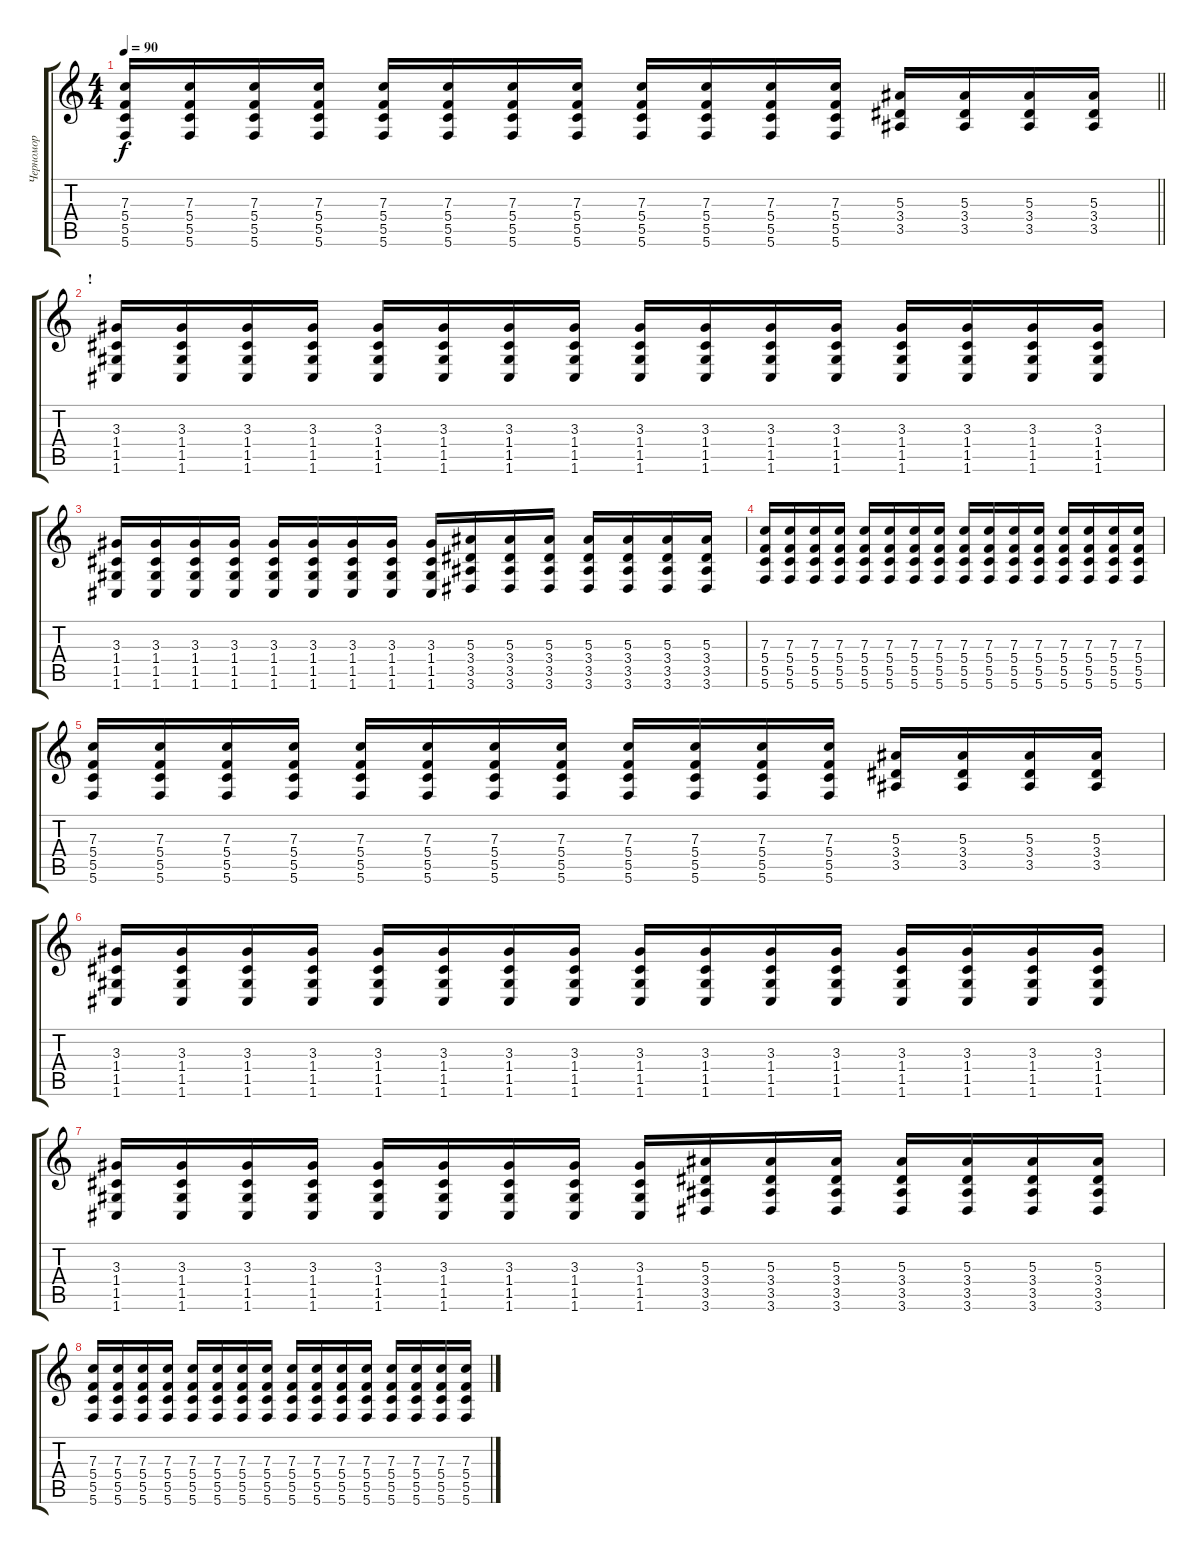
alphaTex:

\track ("Черномор" "Черномор") {instrument distortionguitar}
\staff {score tabs}
\tuning (D4 A3 F3 C3 G2 C2) {hide}
\ts (4 4)
\tempo 90
\clef g2
\barLineRight lightlight
\ks c
(7.3 5.4 5.5 5.6).16{dy f} (7.3 5.4 5.5 5.6).16 (7.3 5.4 5.5 5.6).16 (7.3 5.4 5.5 5.6).16 (7.3 5.4 5.5 5.6).16 (7.3 5.4 5.5 5.6).16 (7.3 5.4 5.5 5.6).16 (7.3 5.4 5.5 5.6).16 (7.3 5.4 5.5 5.6).16 (7.3 5.4 5.5 5.6).16 (7.3 5.4 5.5 5.6).16 (7.3 5.4 5.5 5.6).16 (5.3 3.4 3.5).16 (5.3 3.4 3.5).16 (5.3 3.4 3.5).16 (5.3 3.4 3.5).16 |
\section ("" "!")
(3.3 1.4 1.5 1.6).16 (3.3 1.4 1.5 1.6).16 (3.3 1.4 1.5 1.6).16 (3.3 1.4 1.5 1.6).16 (3.3 1.4 1.5 1.6).16 (3.3 1.4 1.5 1.6).16 (3.3 1.4 1.5 1.6).16 (3.3 1.4 1.5 1.6).16 (3.3 1.4 1.5 1.6).16 (3.3 1.4 1.5 1.6).16 (3.3 1.4 1.5 1.6).16 (3.3 1.4 1.5 1.6).16 (3.3 1.4 1.5 1.6).16 (3.3 1.4 1.5 1.6).16 (3.3 1.4 1.5 1.6).16 (3.3 1.4 1.5 1.6).16 |
(3.3 1.4 1.5 1.6).16 (3.3 1.4 1.5 1.6).16 (3.3 1.4 1.5 1.6).16 (3.3 1.4 1.5 1.6).16 (3.3 1.4 1.5 1.6).16 (3.3 1.4 1.5 1.6).16 (3.3 1.4 1.5 1.6).16 (3.3 1.4 1.5 1.6).16 (3.3 1.4 1.5 1.6).16 (5.3 3.4 3.5 3.6).16 (5.3 3.4 3.5 3.6).16 (5.3 3.4 3.5 3.6).16 (5.3 3.4 3.5 3.6).16 (5.3 3.4 3.5 3.6).16 (5.3 3.4 3.5 3.6).16 (5.3 3.4 3.5 3.6).16 |
(7.3 5.4 5.5 5.6).16 (7.3 5.4 5.5 5.6).16 (7.3 5.4 5.5 5.6).16 (7.3 5.4 5.5 5.6).16 (7.3 5.4 5.5 5.6).16 (7.3 5.4 5.5 5.6).16 (7.3 5.4 5.5 5.6).16 (7.3 5.4 5.5 5.6).16 (7.3 5.4 5.5 5.6).16 (7.3 5.4 5.5 5.6).16 (7.3 5.4 5.5 5.6).16 (7.3 5.4 5.5 5.6).16 (7.3 5.4 5.5 5.6).16 (7.3 5.4 5.5 5.6).16 (7.3 5.4 5.5 5.6).16 (7.3 5.4 5.5 5.6).16 |
(7.3 5.4 5.5 5.6).16 (7.3 5.4 5.5 5.6).16 (7.3 5.4 5.5 5.6).16 (7.3 5.4 5.5 5.6).16 (7.3 5.4 5.5 5.6).16 (7.3 5.4 5.5 5.6).16 (7.3 5.4 5.5 5.6).16 (7.3 5.4 5.5 5.6).16 (7.3 5.4 5.5 5.6).16 (7.3 5.4 5.5 5.6).16 (7.3 5.4 5.5 5.6).16 (7.3 5.4 5.5 5.6).16 (5.3 3.4 3.5).16 (5.3 3.4 3.5).16 (5.3 3.4 3.5).16 (5.3 3.4 3.5).16 |
(3.3 1.4 1.5 1.6).16 (3.3 1.4 1.5 1.6).16 (3.3 1.4 1.5 1.6).16 (3.3 1.4 1.5 1.6).16 (3.3 1.4 1.5 1.6).16 (3.3 1.4 1.5 1.6).16 (3.3 1.4 1.5 1.6).16 (3.3 1.4 1.5 1.6).16 (3.3 1.4 1.5 1.6).16 (3.3 1.4 1.5 1.6).16 (3.3 1.4 1.5 1.6).16 (3.3 1.4 1.5 1.6).16 (3.3 1.4 1.5 1.6).16 (3.3 1.4 1.5 1.6).16 (3.3 1.4 1.5 1.6).16 (3.3 1.4 1.5 1.6).16 |
(3.3 1.4 1.5 1.6).16 (3.3 1.4 1.5 1.6).16 (3.3 1.4 1.5 1.6).16 (3.3 1.4 1.5 1.6).16 (3.3 1.4 1.5 1.6).16 (3.3 1.4 1.5 1.6).16 (3.3 1.4 1.5 1.6).16 (3.3 1.4 1.5 1.6).16 (3.3 1.4 1.5 1.6).16 (5.3 3.4 3.5 3.6).16 (5.3 3.4 3.5 3.6).16 (5.3 3.4 3.5 3.6).16 (5.3 3.4 3.5 3.6).16 (5.3 3.4 3.5 3.6).16 (5.3 3.4 3.5 3.6).16 (5.3 3.4 3.5 3.6).16 |
(7.3 5.4 5.5 5.6).16 (7.3 5.4 5.5 5.6).16 (7.3 5.4 5.5 5.6).16 (7.3 5.4 5.5 5.6).16 (7.3 5.4 5.5 5.6).16 (7.3 5.4 5.5 5.6).16 (7.3 5.4 5.5 5.6).16 (7.3 5.4 5.5 5.6).16 (7.3 5.4 5.5 5.6).16 (7.3 5.4 5.5 5.6).16 (7.3 5.4 5.5 5.6).16 (7.3 5.4 5.5 5.6).16 (7.3 5.4 5.5 5.6).16 (7.3 5.4 5.5 5.6).16 (7.3 5.4 5.5 5.6).16 (7.3 5.4 5.5 5.6).16
